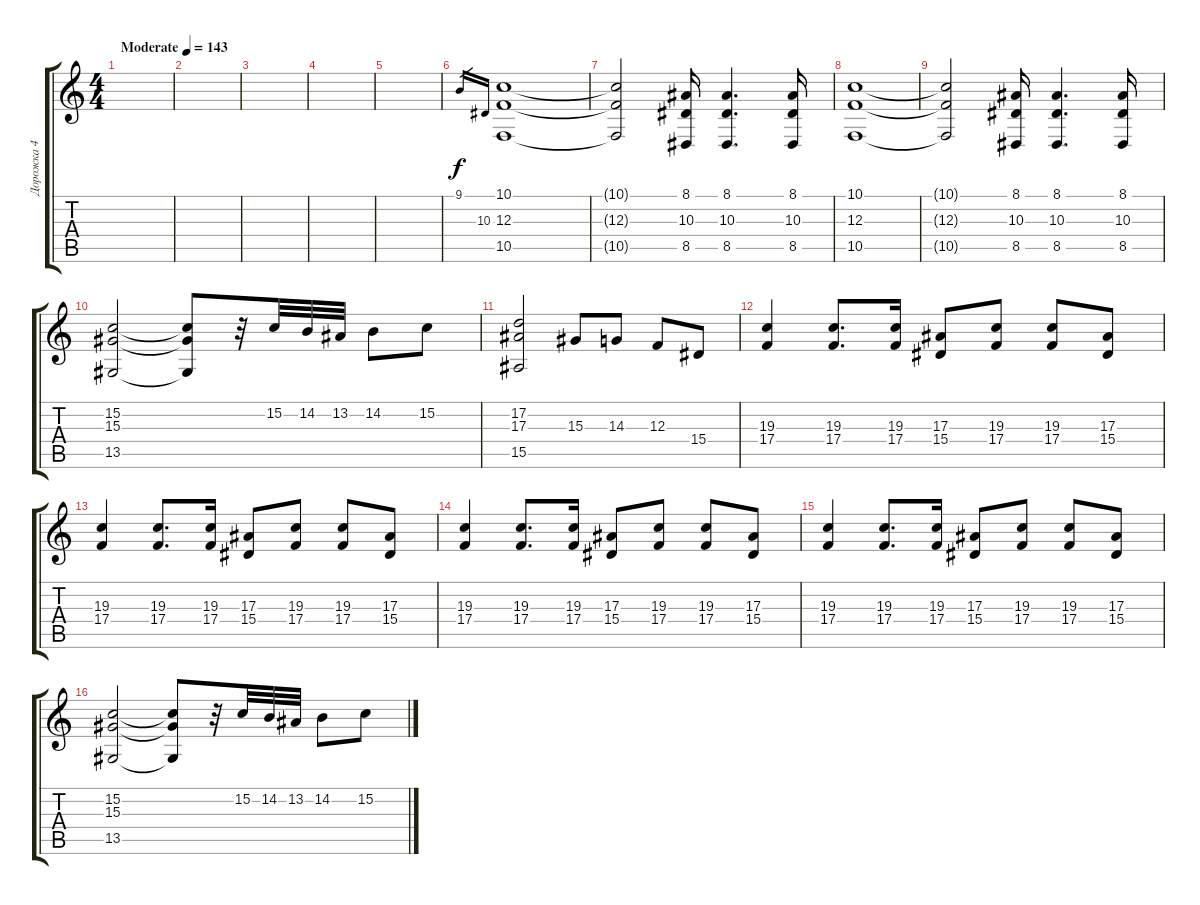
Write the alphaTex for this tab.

\track ("Дорожка 4" "Дорожка 4") {instrument accordion}
\staff {score tabs}
\tuning (D4 A3 F3 C3 G2 D2) {hide}
\ts (4 4)
\tempo (143 "Moderate")
\clef g2
\ks c
|
|
|
|
|
9.1.16{gr} 10.3.16{gr} (10.1 12.3 10.5).1 |
(10.1{t} 12.3{t} 10.5{t}).2 (8.1 10.3 8.5).16 (8.1 10.3 8.5).4{d} (8.1 10.3 8.5).16 |
(10.1 12.3 10.5).1 |
(10.1{t} 12.3{t} 10.5{t}).2 (8.1 10.3 8.5).16 (8.1 10.3 8.5).4{d} (8.1 10.3 8.5).16 |
(15.2 15.3 13.5).2 (15.2{t} 15.3{t} 13.5{t}).8 r.32 15.2.32 14.2.32 13.2.32 14.2.8 15.2.8 |
(17.2 17.3 15.5).2 15.3.8 14.3.8 12.3.8 15.4.8 |
(19.3 17.4).4 (19.3 17.4).8{d} (19.3 17.4).16 (17.3 15.4).8 (19.3 17.4).8 (19.3 17.4).8 (17.3 15.4).8 |
(19.3 17.4).4 (19.3 17.4).8{d} (19.3 17.4).16 (17.3 15.4).8 (19.3 17.4).8 (19.3 17.4).8 (17.3 15.4).8 |
(19.3 17.4).4 (19.3 17.4).8{d} (19.3 17.4).16 (17.3 15.4).8 (19.3 17.4).8 (19.3 17.4).8 (17.3 15.4).8 |
(19.3 17.4).4 (19.3 17.4).8{d} (19.3 17.4).16 (17.3 15.4).8 (19.3 17.4).8 (19.3 17.4).8 (17.3 15.4).8 |
(15.2 15.3 13.5).2 (15.2{t} 15.3{t} 13.5{t}).8 r.32 15.2.32 14.2.32 13.2.32 14.2.8 15.2.8
